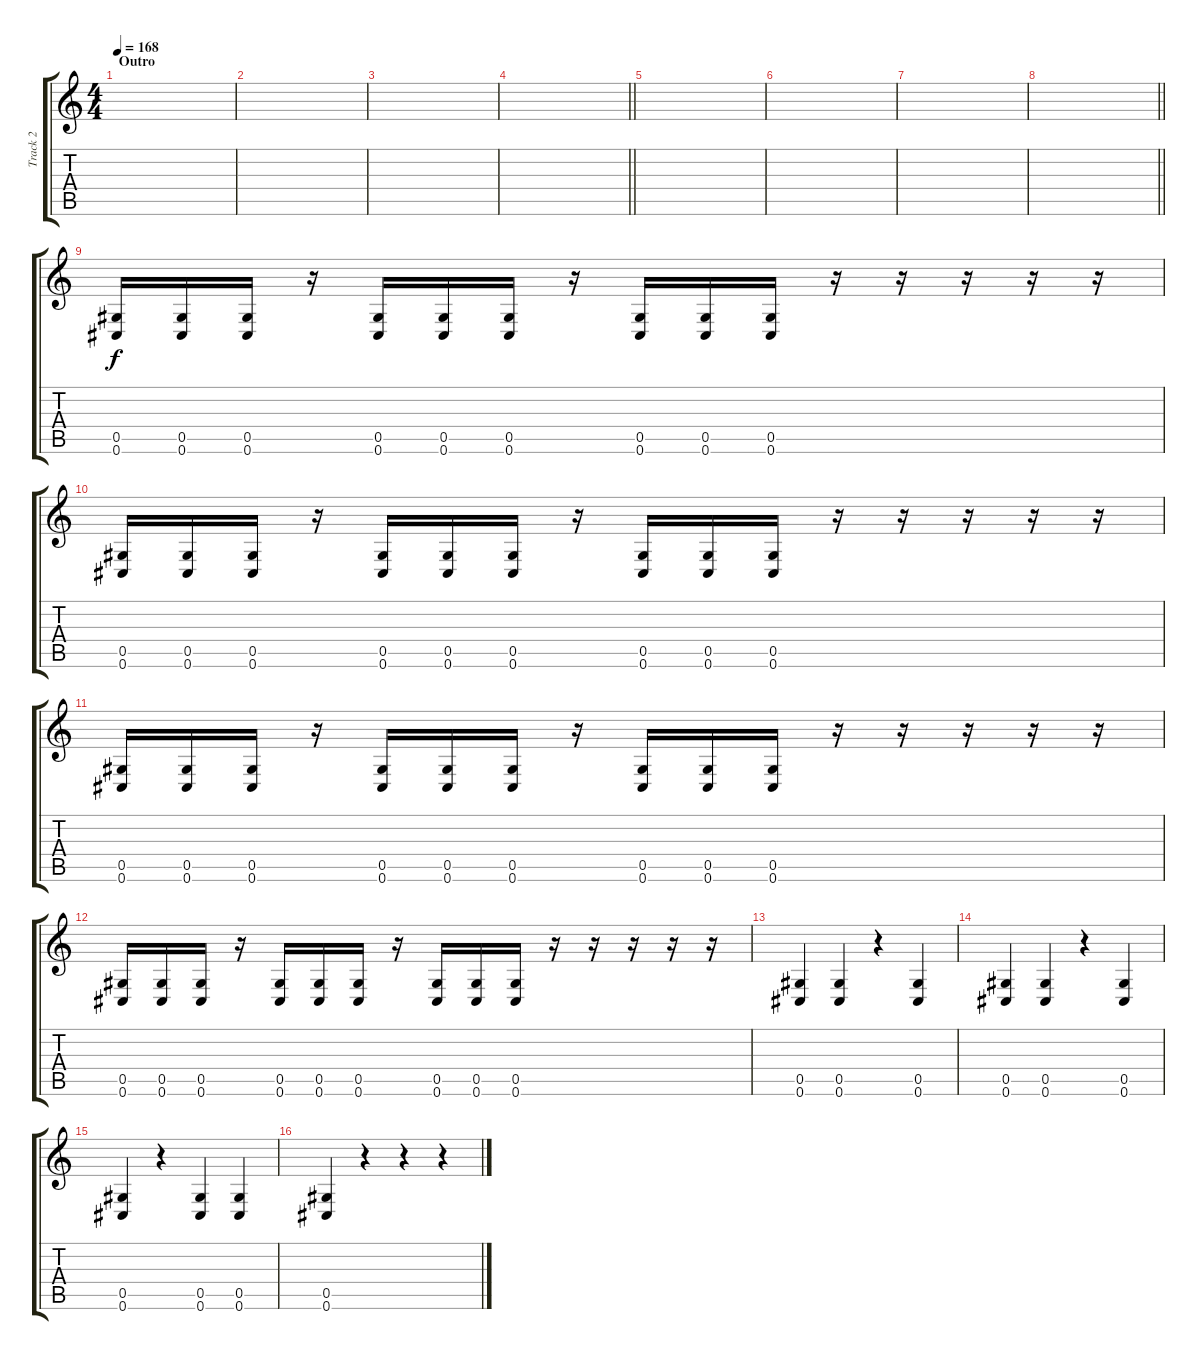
\track ("Track 2" "Track 2") {instrument distortionguitar}
\staff {score tabs}
\tuning (Eb4 Bb3 Gb3 Db3 Ab2 Db2) {hide}
\ts (4 4)
\section ("" "Outro")
\tempo 168
\clef g2
\ks c
|
|
|
\barLineRight lightlight
|
|
|
|
\barLineRight lightlight
|
(0.5 0.6).16 (0.5 0.6).16 (0.5 0.6).16 r.16 (0.5 0.6).16 (0.5 0.6).16 (0.5 0.6).16 r.16 (0.5 0.6).16 (0.5 0.6).16 (0.5 0.6).16 r.16 r.16 r.16 r.16 r.16 |
(0.5 0.6).16 (0.5 0.6).16 (0.5 0.6).16 r.16 (0.5 0.6).16 (0.5 0.6).16 (0.5 0.6).16 r.16 (0.5 0.6).16 (0.5 0.6).16 (0.5 0.6).16 r.16 r.16 r.16 r.16 r.16 |
(0.5 0.6).16 (0.5 0.6).16 (0.5 0.6).16 r.16 (0.5 0.6).16 (0.5 0.6).16 (0.5 0.6).16 r.16 (0.5 0.6).16 (0.5 0.6).16 (0.5 0.6).16 r.16 r.16 r.16 r.16 r.16 |
(0.5 0.6).16 (0.5 0.6).16 (0.5 0.6).16 r.16 (0.5 0.6).16 (0.5 0.6).16 (0.5 0.6).16 r.16 (0.5 0.6).16 (0.5 0.6).16 (0.5 0.6).16 r.16 r.16 r.16 r.16 r.16 |
(0.5 0.6).4 (0.5 0.6).4 r.4 (0.5 0.6).4 |
(0.5 0.6).4 (0.5 0.6).4 r.4 (0.5 0.6).4 |
(0.5 0.6).4 r.4 (0.5 0.6).4 (0.5 0.6).4 |
(0.5 0.6).4 r.4 r.4 r.4
